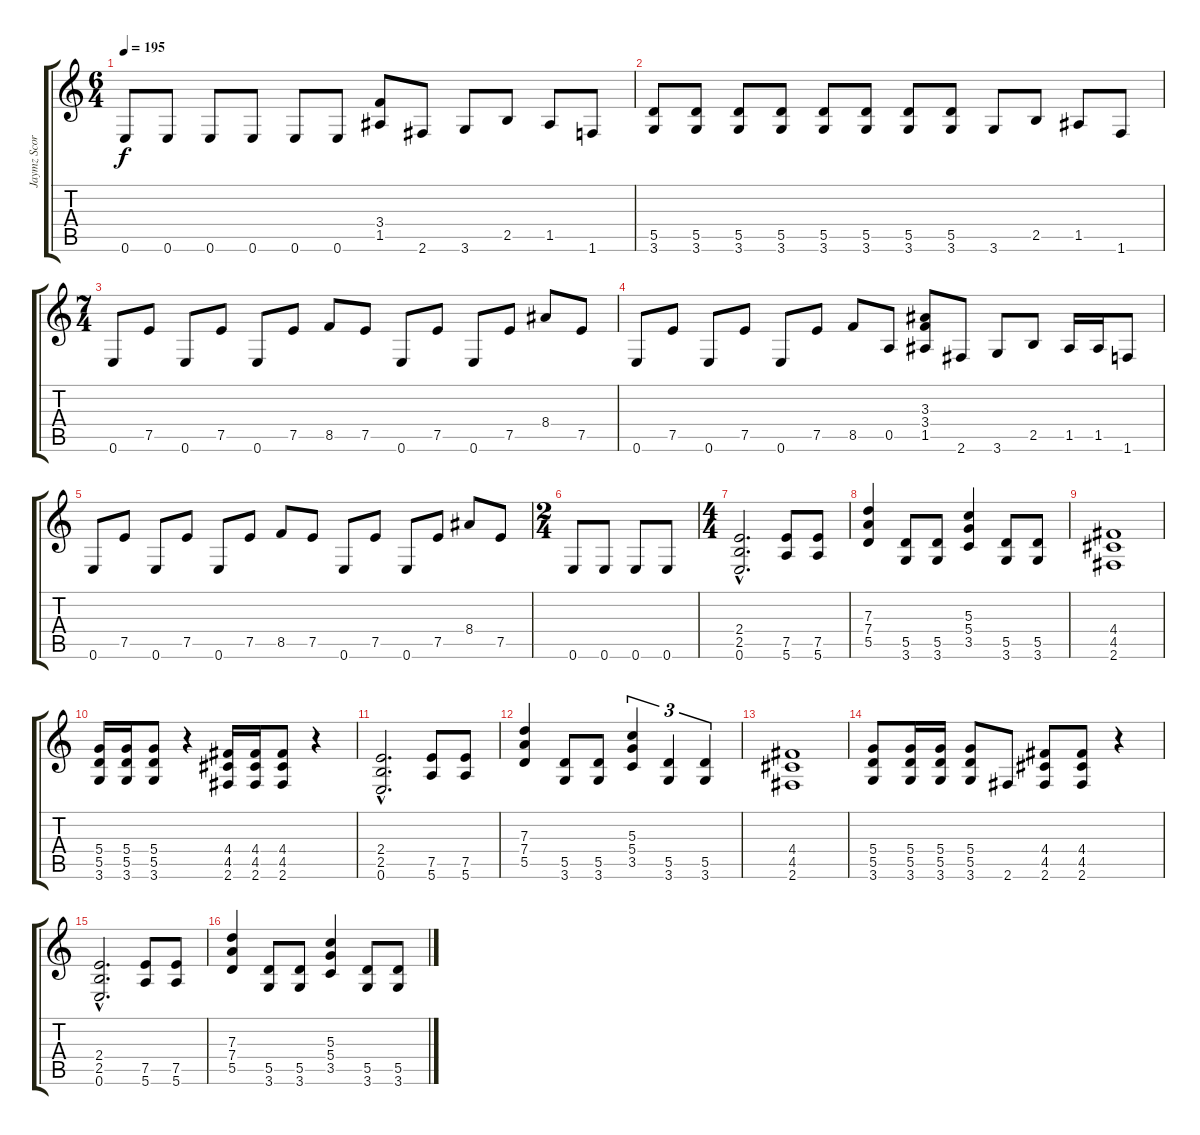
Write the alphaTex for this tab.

\track ("Jaymz Scorpion" "Jaymz Scor") {instrument distortionguitar}
\staff {score tabs}
\tuning (E4 B3 G3 D3 A2 E2) {hide}
\ts (6 4)
\tempo 195
\clef g2
\ks c
0.6.8{dy f} 0.6.8 0.6.8 0.6.8 0.6.8 0.6.8 (3.4 1.5).8 2.6.8 3.6.8 2.5.8 1.5.8 1.6.8 |
(5.5 3.6).8 (5.5 3.6).8 (5.5 3.6).8 (5.5 3.6).8 (5.5 3.6).8 (5.5 3.6).8 (5.5 3.6).8 (5.5 3.6).8 3.6.8 2.5.8 1.5.8 1.6.8 |
\ts (7 4)
0.6.8 7.5.8 0.6.8 7.5.8 0.6.8 7.5.8 8.5.8 7.5.8 0.6.8 7.5.8 0.6.8 7.5.8 8.4.8 7.5.8 |
0.6.8 7.5.8 0.6.8 7.5.8 0.6.8 7.5.8 8.5.8 0.5.8 (3.3 3.4 1.5).8 2.6.8 3.6.8 2.5.8 1.5.16 1.5.16 1.6.8 |
0.6.8 7.5.8 0.6.8 7.5.8 0.6.8 7.5.8 8.5.8 7.5.8 0.6.8 7.5.8 0.6.8 7.5.8 8.4.8 7.5.8 |
\ts (2 4)
0.6.8 0.6.8 0.6.8 0.6.8 |
\ts (4 4)
(2.4{hac} 2.5{hac} 0.6{hac}).2{d} (7.5 5.6).8 (7.5 5.6).8 |
(7.3 7.4 5.5).4 (5.5 3.6).8 (5.5 3.6).8 (5.3 5.4 3.5).4 (5.5 3.6).8 (5.5 3.6).8 |
(4.4 4.5 2.6).1 |
(5.4 5.5 3.6).16 (5.4 5.5 3.6).16 (5.4 5.5 3.6).8 r.4 (4.4 4.5 2.6).16 (4.4 4.5 2.6).16 (4.4 4.5 2.6).8 r.4 |
(2.4{hac} 2.5{hac} 0.6{hac}).2{d} (7.5 5.6).8 (7.5 5.6).8 |
(7.3 7.4 5.5).4 (5.5 3.6).8 (5.5 3.6).8 (5.3 5.4 3.5).4{tu (3 2)} (5.5 3.6).4{tu (3 2)} (5.5 3.6).4{tu (3 2)} |
(4.4 4.5 2.6).1 |
(5.4 5.5 3.6).8 (5.4 5.5 3.6).16 (5.4 5.5 3.6).16 (5.4 5.5 3.6).8 2.6.8 (4.4 4.5 2.6).8 (4.4 4.5 2.6).8 r.4 |
(2.4{hac} 2.5{hac} 0.6{hac}).2{d} (7.5 5.6).8 (7.5 5.6).8 |
(7.3 7.4 5.5).4 (5.5 3.6).8 (5.5 3.6).8 (5.3 5.4 3.5).4 (5.5 3.6).8 (5.5 3.6).8
